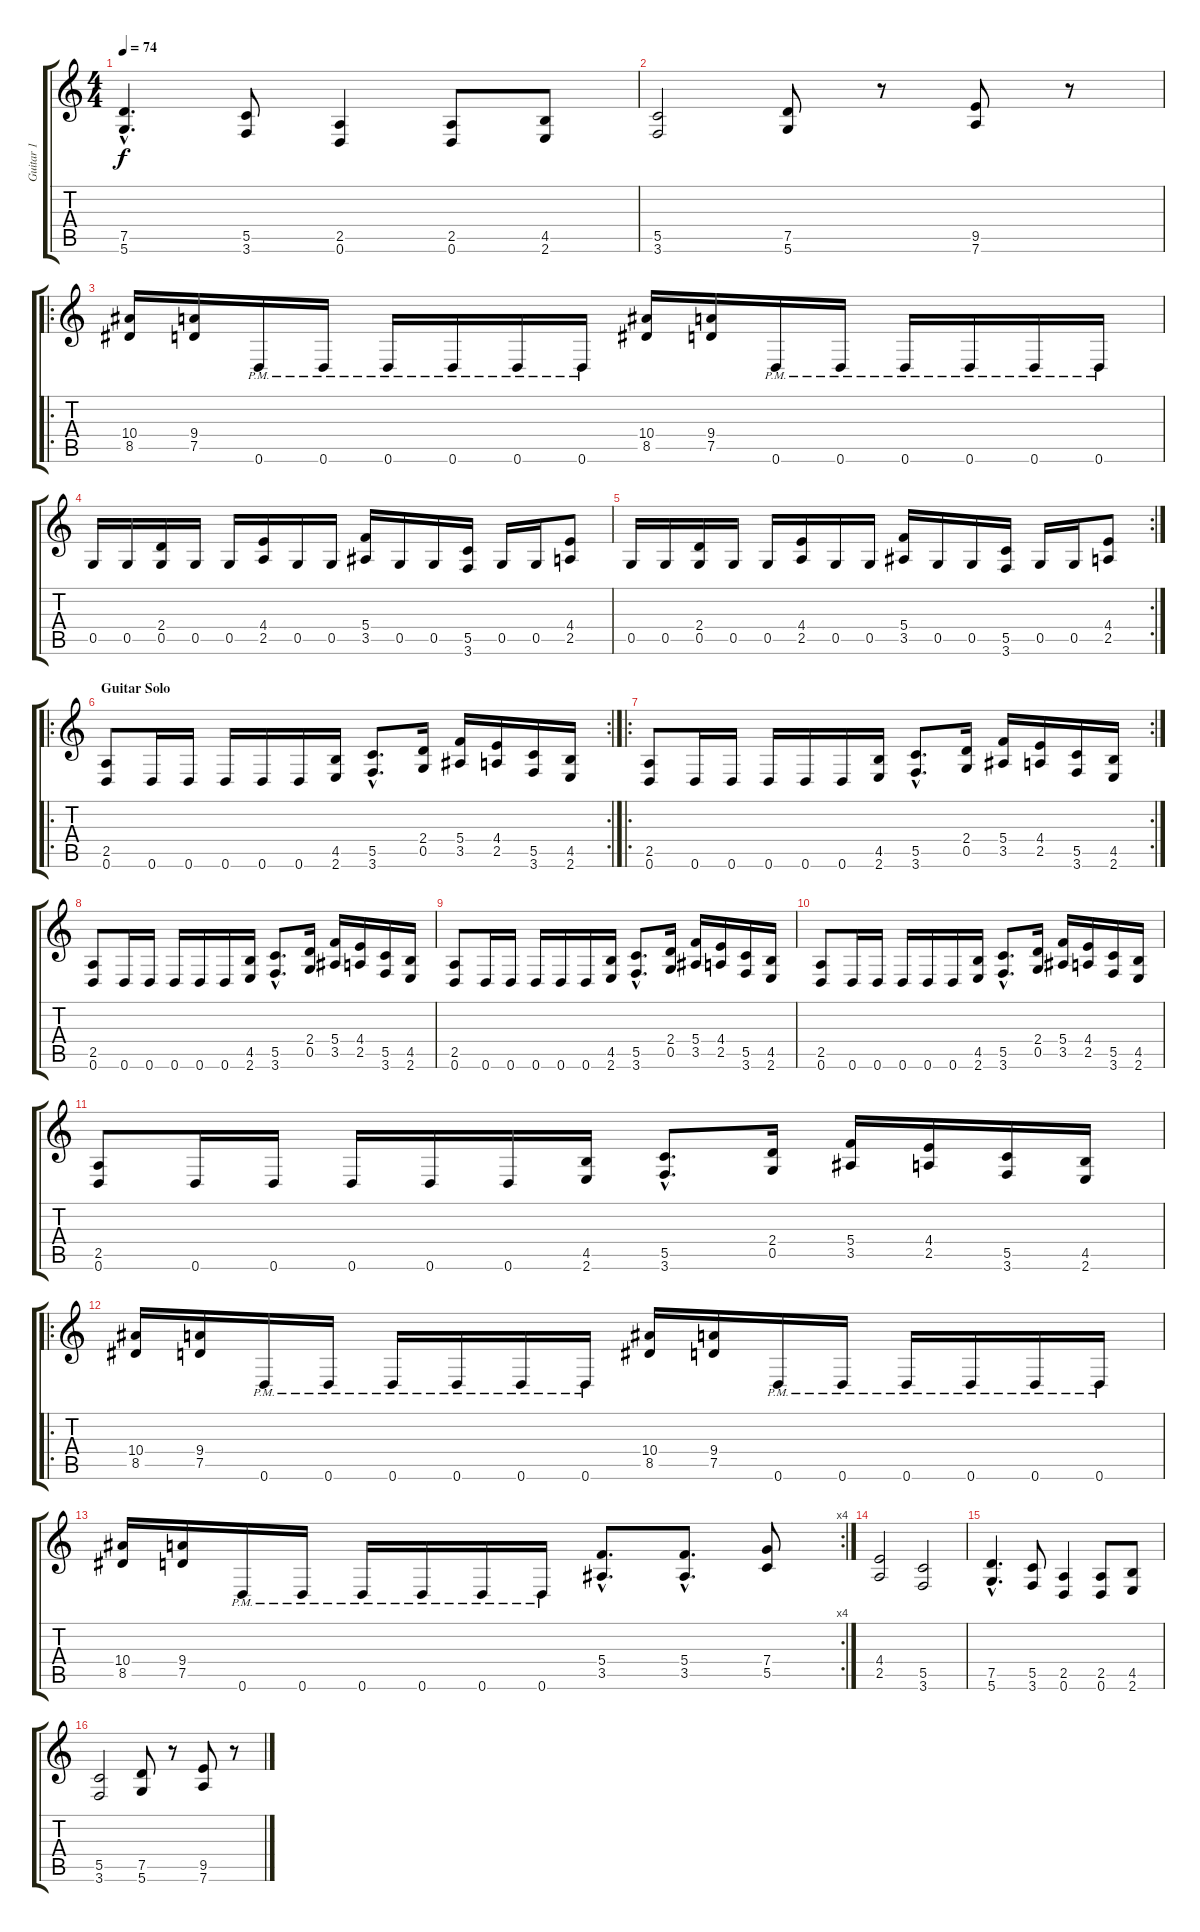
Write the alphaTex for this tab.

\track ("Guitar 1" "Guitar 1") {instrument distortionguitar}
\staff {score tabs}
\tuning (D4 A3 F3 C3 G2 D2) {hide}
\ts (4 4)
\tempo 74
\clef g2
\ks c
(7.5{hac} 5.6{hac}).4{d dy f} (5.5 3.6).8 (2.5 0.6).4 (2.5 0.6).8 (4.5 2.6).8 |
(5.5 3.6).2 (7.5 5.6).8 r.8 (9.5 7.6).8 r.8 |
\ro
(10.4 8.5).16 (9.4 7.5).16 0.6{pm}.16 0.6{pm}.16 0.6{pm}.16 0.6{pm}.16 0.6{pm}.16 0.6{pm}.16 (10.4 8.5).16 (9.4 7.5).16 0.6{pm}.16 0.6{pm}.16 0.6{pm}.16 0.6{pm}.16 0.6{pm}.16 0.6{pm}.16 |
0.5.16 0.5.16 (2.4 0.5).16 0.5.16 0.5.16 (4.4 2.5).16 0.5.16 0.5.16 (5.4 3.5).16 0.5.16 0.5.16 (5.5 3.6).16 0.5.16 0.5.16 (4.4 2.5).8 |
\rc 2
0.5.16 0.5.16 (2.4 0.5).16 0.5.16 0.5.16 (4.4 2.5).16 0.5.16 0.5.16 (5.4 3.5).16 0.5.16 0.5.16 (5.5 3.6).16 0.5.16 0.5.16 (4.4 2.5).8 |
\ro
\rc 2
\section ("" "Guitar Solo")
(2.5 0.6).8 0.6.16 0.6.16 0.6.16 0.6.16 0.6.16 (4.5 2.6).16 (5.5{hac} 3.6{hac}).8{d} (2.4 0.5).16 (5.4 3.5).16 (4.4 2.5).16 (5.5 3.6).16 (4.5 2.6).16 |
\ro
\rc 2
(2.5 0.6).8 0.6.16 0.6.16 0.6.16 0.6.16 0.6.16 (4.5 2.6).16 (5.5{hac} 3.6{hac}).8{d} (2.4 0.5).16 (5.4 3.5).16 (4.4 2.5).16 (5.5 3.6).16 (4.5 2.6).16 |
(2.5 0.6).8 0.6.16 0.6.16 0.6.16 0.6.16 0.6.16 (4.5 2.6).16 (5.5{hac} 3.6{hac}).8{d} (2.4 0.5).16 (5.4 3.5).16 (4.4 2.5).16 (5.5 3.6).16 (4.5 2.6).16 |
(2.5 0.6).8 0.6.16 0.6.16 0.6.16 0.6.16 0.6.16 (4.5 2.6).16 (5.5{hac} 3.6{hac}).8{d} (2.4 0.5).16 (5.4 3.5).16 (4.4 2.5).16 (5.5 3.6).16 (4.5 2.6).16 |
(2.5 0.6).8 0.6.16 0.6.16 0.6.16 0.6.16 0.6.16 (4.5 2.6).16 (5.5{hac} 3.6{hac}).8{d} (2.4 0.5).16 (5.4 3.5).16 (4.4 2.5).16 (5.5 3.6).16 (4.5 2.6).16 |
(2.5 0.6).8 0.6.16 0.6.16 0.6.16 0.6.16 0.6.16 (4.5 2.6).16 (5.5{hac} 3.6{hac}).8{d} (2.4 0.5).16 (5.4 3.5).16 (4.4 2.5).16 (5.5 3.6).16 (4.5 2.6).16 |
\ro
(10.4 8.5).16 (9.4 7.5).16 0.6{pm}.16 0.6{pm}.16 0.6{pm}.16 0.6{pm}.16 0.6{pm}.16 0.6{pm}.16 (10.4 8.5).16 (9.4 7.5).16 0.6{pm}.16 0.6{pm}.16 0.6{pm}.16 0.6{pm}.16 0.6{pm}.16 0.6{pm}.16 |
\rc 4
(10.4 8.5).16 (9.4 7.5).16 0.6{pm}.16 0.6{pm}.16 0.6{pm}.16 0.6{pm}.16 0.6{pm}.16 0.6{pm}.16 (5.4{hac} 3.5{hac}).8{d} (5.4{hac} 3.5{hac}).8{d} (7.4 5.5).8 |
(4.4 2.5).2 (5.5 3.6).2 |
(7.5{hac} 5.6{hac}).4{d} (5.5 3.6).8 (2.5 0.6).4 (2.5 0.6).8 (4.5 2.6).8 |
(5.5 3.6).2 (7.5 5.6).8 r.8 (9.5 7.6).8 r.8
